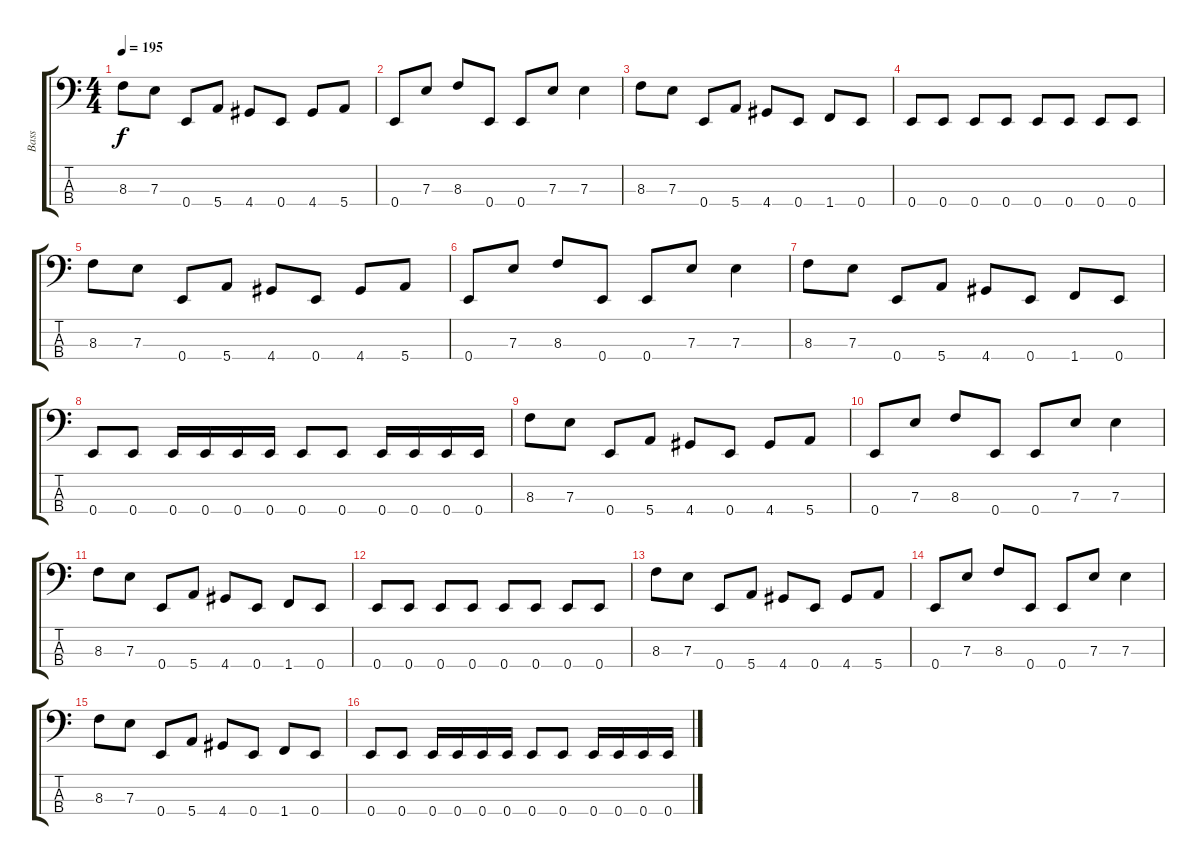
\track ("Bass" "Bass") {instrument slapbass2}
\staff {score tabs}
\tuning (G2 D2 A1 E1) {hide}
\ts (4 4)
\tempo 195
\clef f4
\ks c
8.3.8{dy f} 7.3.8 0.4.8 5.4.8 4.4.8 0.4.8 4.4.8 5.4.8 |
0.4.8 7.3.8 8.3.8 0.4.8 0.4.8 7.3.8 7.3.4 |
8.3.8 7.3.8 0.4.8 5.4.8 4.4.8 0.4.8 1.4.8 0.4.8 |
0.4.8 0.4.8 0.4.8 0.4.8 0.4.8 0.4.8 0.4.8 0.4.8 |
8.3.8 7.3.8 0.4.8 5.4.8 4.4.8 0.4.8 4.4.8 5.4.8 |
0.4.8 7.3.8 8.3.8 0.4.8 0.4.8 7.3.8 7.3.4 |
8.3.8 7.3.8 0.4.8 5.4.8 4.4.8 0.4.8 1.4.8 0.4.8 |
0.4.8 0.4.8 0.4.16 0.4.16 0.4.16 0.4.16 0.4.8 0.4.8 0.4.16 0.4.16 0.4.16 0.4.16 |
8.3.8 7.3.8 0.4.8 5.4.8 4.4.8 0.4.8 4.4.8 5.4.8 |
0.4.8 7.3.8 8.3.8 0.4.8 0.4.8 7.3.8 7.3.4 |
8.3.8 7.3.8 0.4.8 5.4.8 4.4.8 0.4.8 1.4.8 0.4.8 |
0.4.8 0.4.8 0.4.8 0.4.8 0.4.8 0.4.8 0.4.8 0.4.8 |
8.3.8 7.3.8 0.4.8 5.4.8 4.4.8 0.4.8 4.4.8 5.4.8 |
0.4.8 7.3.8 8.3.8 0.4.8 0.4.8 7.3.8 7.3.4 |
8.3.8 7.3.8 0.4.8 5.4.8 4.4.8 0.4.8 1.4.8 0.4.8 |
0.4.8 0.4.8 0.4.16 0.4.16 0.4.16 0.4.16 0.4.8 0.4.8 0.4.16 0.4.16 0.4.16 0.4.16
